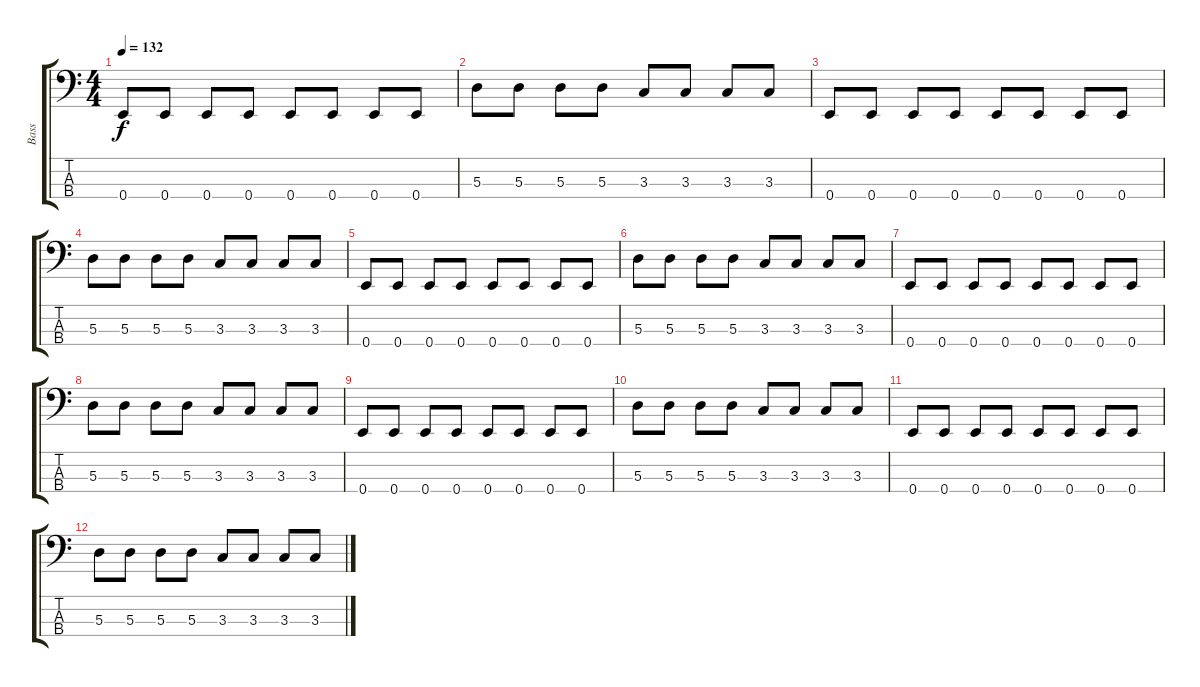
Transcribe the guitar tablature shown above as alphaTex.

\track ("Bass" "Bass") {instrument electricbassfinger}
\staff {score tabs}
\tuning (G2 D2 A1 E1) {hide}
\ts (4 4)
\tempo 132
\clef f4
\ks c
0.4.8{dy f} 0.4.8 0.4.8 0.4.8 0.4.8 0.4.8 0.4.8 0.4.8 |
5.3.8 5.3.8 5.3.8 5.3.8 3.3.8 3.3.8 3.3.8 3.3.8 |
0.4.8 0.4.8 0.4.8 0.4.8 0.4.8 0.4.8 0.4.8 0.4.8 |
5.3.8 5.3.8 5.3.8 5.3.8 3.3.8 3.3.8 3.3.8 3.3.8 |
0.4.8 0.4.8 0.4.8 0.4.8 0.4.8 0.4.8 0.4.8 0.4.8 |
5.3.8 5.3.8 5.3.8 5.3.8 3.3.8 3.3.8 3.3.8 3.3.8 |
0.4.8 0.4.8 0.4.8 0.4.8 0.4.8 0.4.8 0.4.8 0.4.8 |
5.3.8 5.3.8 5.3.8 5.3.8 3.3.8 3.3.8 3.3.8 3.3.8 |
0.4.8{volume 15} 0.4.8 0.4.8{volume 14} 0.4.8 0.4.8{volume 13} 0.4.8 0.4.8{volume 12} 0.4.8{volume 11} |
5.3.8{volume 10} 5.3.8 5.3.8{volume 9} 5.3.8 3.3.8{volume 8} 3.3.8 3.3.8{volume 7} 3.3.8 |
0.4.8{volume 6} 0.4.8 0.4.8{volume 5} 0.4.8 0.4.8{volume 4} 0.4.8 0.4.8{volume 3} 0.4.8 |
5.3.8{volume 2} 5.3.8 5.3.8 5.3.8 3.3.8{volume 1} 3.3.8 3.3.8 3.3.8{volume 0}
